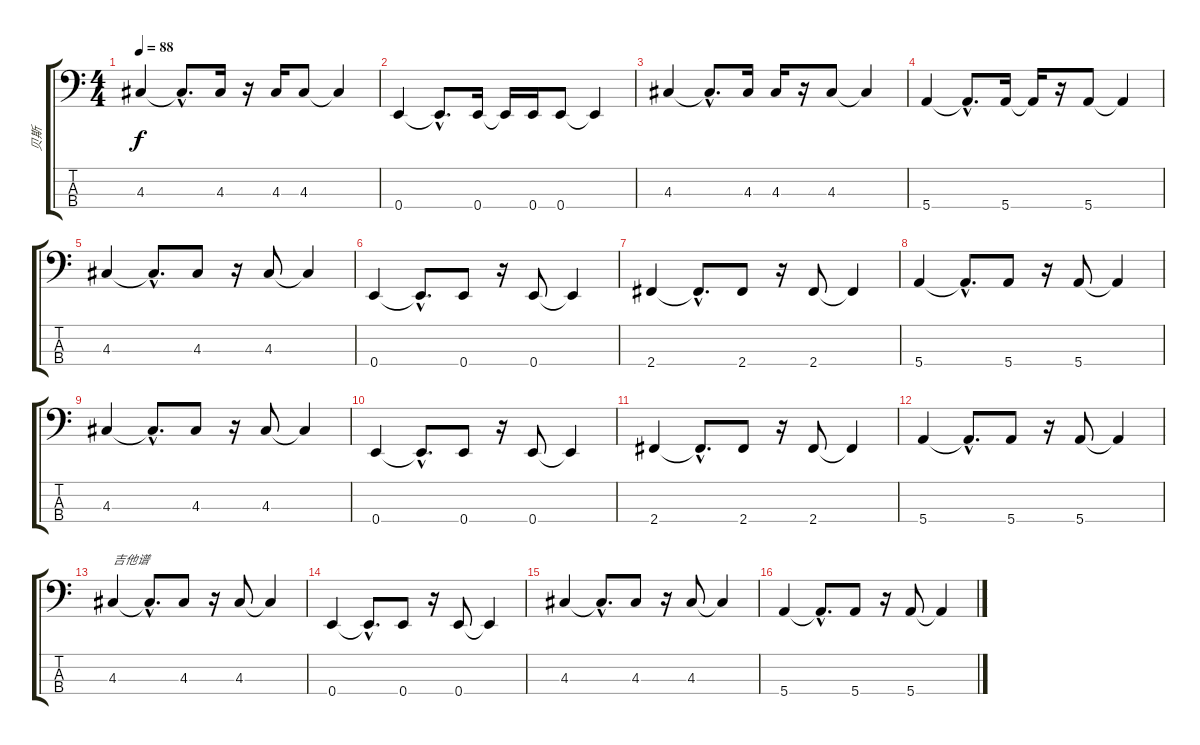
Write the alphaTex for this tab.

\track ("贝斯" "贝斯") {instrument electricbassfinger}
\staff {score tabs}
\tuning (G2 D2 A1 E1) {hide}
\ts (4 4)
\tempo 88
\clef f4
\ks c
4.3.4{dy f} 4.3{hac t}.8{d} 4.3.16 r.16 4.3.16 4.3.8 4.3{t}.4 |
0.4.4 0.4{hac t}.8{d} 0.4.16 0.4{t}.16 0.4.16 0.4.8 0.4{t}.4 |
4.3.4 4.3{hac t}.8{d} 4.3.16 4.3.16 r.16 4.3.8 4.3{t}.4 |
5.4.4 5.4{hac t}.8{d} 5.4.16 5.4{t}.16 r.16 5.4.8 5.4{t}.4 |
4.3.4 4.3{hac t}.8{d} 4.3.8 r.16 4.3.8 4.3{t}.4 |
0.4.4 0.4{hac t}.8{d} 0.4.8 r.16 0.4.8 0.4{t}.4 |
2.4.4 2.4{hac t}.8{d} 2.4.8 r.16 2.4.8 2.4{t}.4 |
5.4.4 5.4{hac t}.8{d} 5.4.8 r.16 5.4.8 5.4{t}.4 |
4.3.4 4.3{hac t}.8{d} 4.3.8 r.16 4.3.8 4.3{t}.4 |
0.4.4 0.4{hac t}.8{d} 0.4.8 r.16 0.4.8 0.4{t}.4 |
2.4.4 2.4{hac t}.8{d} 2.4.8 r.16 2.4.8 2.4{t}.4 |
5.4.4 5.4{hac t}.8{d} 5.4.8 r.16 5.4.8 5.4{t}.4 |
4.3.4{txt "吉他谱"} 4.3{hac t}.8{d} 4.3.8 r.16 4.3.8 4.3{t}.4 |
0.4.4 0.4{hac t}.8{d} 0.4.8 r.16 0.4.8 0.4{t}.4 |
4.3.4 4.3{hac t}.8{d} 4.3.8 r.16 4.3.8 4.3{t}.4 |
5.4.4 5.4{hac t}.8{d} 5.4.8 r.16 5.4.8 5.4{t}.4
